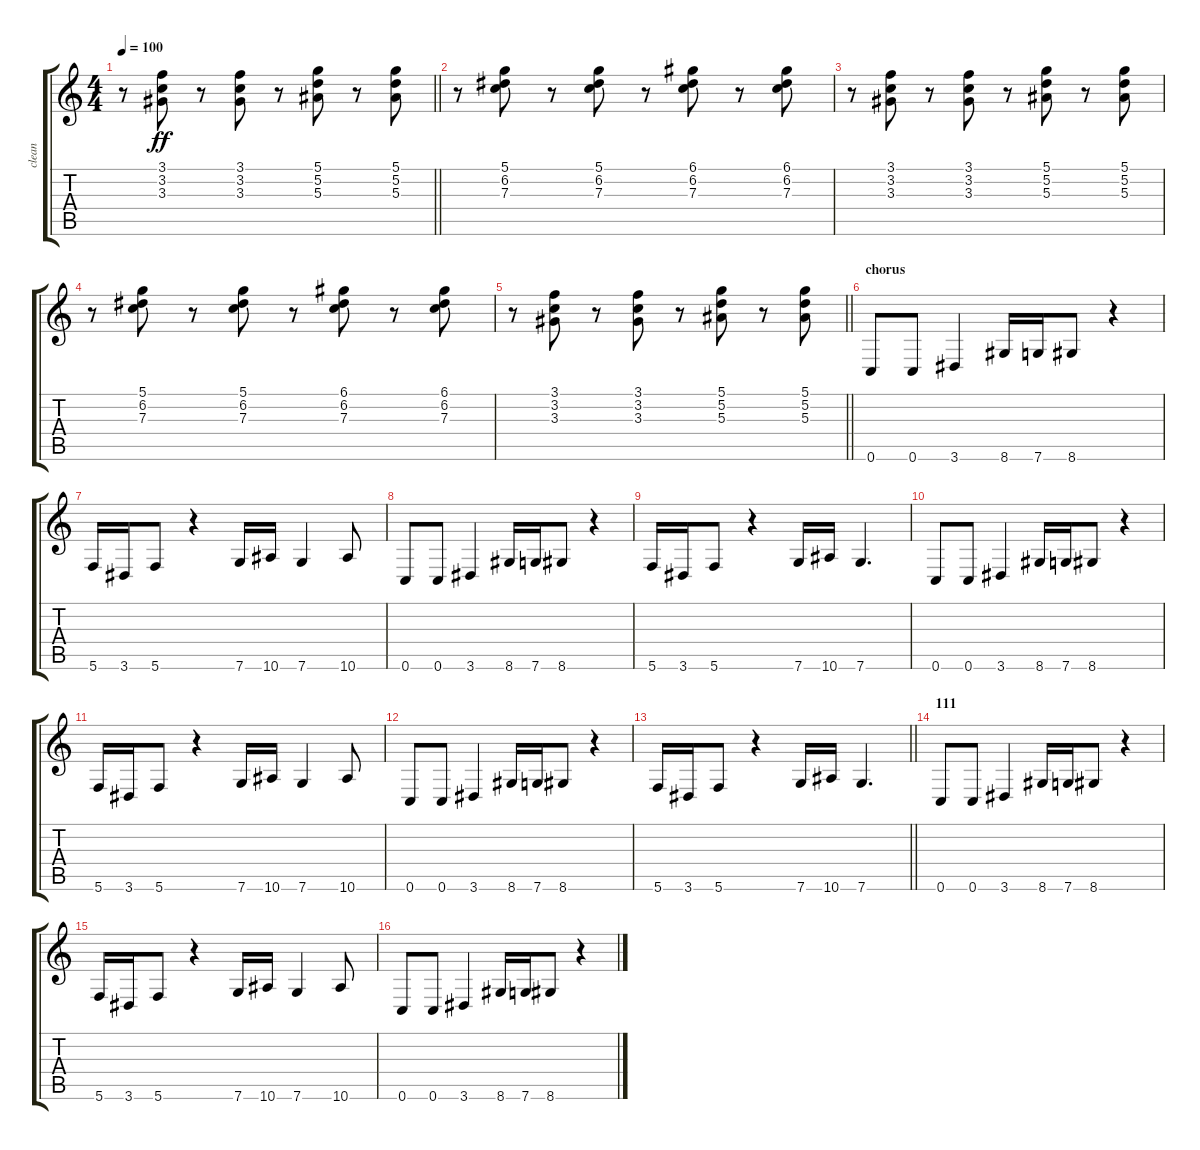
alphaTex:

\track ("clean" "clean") {instrument acousticguitarsteel}
\staff {score tabs}
\tuning (D4 A3 F3 C3 G2 C2) {hide}
\ts (4 4)
\tempo 100
\clef g2
\barLineRight lightlight
\ks c
r.8{dy ff} (3.1 3.2 3.3).8 r.8 (3.1 3.2 3.3).8 r.8 (5.1 5.2 5.3).8 r.8 (5.1 5.2 5.3).8 |
r.8 (5.1 6.2 7.3).8 r.8 (5.1 6.2 7.3).8 r.8 (6.1 6.2 7.3).8 r.8 (6.1 6.2 7.3).8 |
r.8 (3.1 3.2 3.3).8 r.8 (3.1 3.2 3.3).8 r.8 (5.1 5.2 5.3).8 r.8 (5.1 5.2 5.3).8 |
r.8 (5.1 6.2 7.3).8 r.8 (5.1 6.2 7.3).8 r.8 (6.1 6.2 7.3).8 r.8 (6.1 6.2 7.3).8 |
\barLineRight lightlight
r.8 (3.1 3.2 3.3).8 r.8 (3.1 3.2 3.3).8 r.8 (5.1 5.2 5.3).8 r.8 (5.1 5.2 5.3).8 |
\section ("" "chorus")
0.6.8{volume 16 instrument distortionguitar} 0.6.8 3.6.4 8.6.16 7.6.16 8.6.8 r.4 |
5.6.16 3.6.16 5.6.8 r.4 7.6.16 10.6.16 7.6.4 10.6.8 |
0.6.8 0.6.8 3.6.4 8.6.16 7.6.16 8.6.8 r.4 |
5.6.16 3.6.16 5.6.8 r.4 7.6.16 10.6.16 7.6.4{d} |
0.6.8 0.6.8 3.6.4 8.6.16 7.6.16 8.6.8 r.4 |
5.6.16 3.6.16 5.6.8 r.4 7.6.16 10.6.16 7.6.4 10.6.8 |
0.6.8 0.6.8 3.6.4 8.6.16 7.6.16 8.6.8 r.4 |
\barLineRight lightlight
5.6.16 3.6.16 5.6.8 r.4 7.6.16 10.6.16 7.6.4{d} |
\section ("" "111")
0.6.8 0.6.8 3.6.4 8.6.16 7.6.16 8.6.8 r.4 |
5.6.16 3.6.16 5.6.8 r.4 7.6.16 10.6.16 7.6.4 10.6.8 |
0.6.8 0.6.8 3.6.4 8.6.16 7.6.16 8.6.8 r.4
